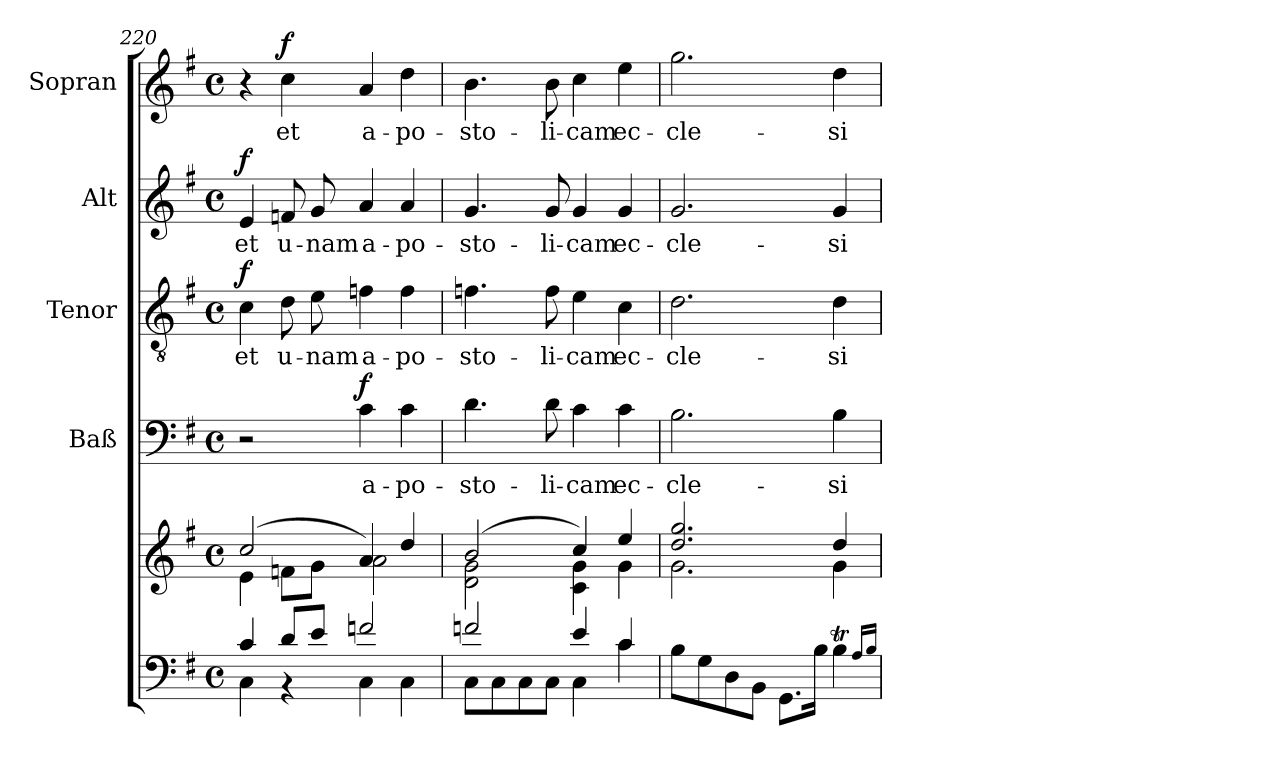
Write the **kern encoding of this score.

**kern	**kern	**kern	**text	**dynam	**kern	**text	**dynam	**kern	**text	**dynam	**kern	**text	**dynam
*part5	*part5	*part4	*part4	*part4	*part3	*part3	*part3	*part2	*part2	*part2	*part1	*part1	*part1
*staff6	*staff5	*staff4	*staff4	*staff4	*staff3	*staff3	*staff3	*staff2	*staff2	*staff2	*staff1	*staff1	*staff1
*	*	*I"Baß	*	*	*I"Tenor	*	*	*I"Alt	*	*	*I"Sopran	*	*
*	*	*I'Baß	*	*	*I'Ten	*	*	*I'Alt	*	*	*I'Sop	*	*
!!LO:PB:g=z
*clefF4	*clefG2	*clefF4	*	*	*clefGv2	*	*	*clefG2	*	*	*clefG2	*	*
*k[f#]	*k[f#]	*k[f#]	*	*	*k[f#]	*	*	*k[f#]	*	*	*k[f#]	*	*
*G:	*G:	*G:	*	*	*G:	*	*	*G:	*	*	*G:	*	*
*M4/4	*M4/4	*M4/4	*	*	*M4/4	*	*	*M4/4	*	*	*M4/4	*	*
*met(c)	*met(c)	*met(c)	*	*	*met(c)	*	*	*met(c)	*	*	*met(c)	*	*
=220	=220	=220	=220	=220	=220	=220	=220	=220	=220	=220	=220	=220	=220
*^	*^	*	*	*	*	*	*	*	*	*	*	*	*
!	!	!	!	!	!	!	!	!LO:LY:b	!LO:DY:a	!	!LO:LY:b	!LO:DY:a	!	!	!
4c/	4C\	(2cc/	4e\	2r	.	.	4c\	et	f	4e/	et	f	4r	.	.
!	!	!	!	!	!	!	!	!LO:LY:b	!	!	!LO:LY:b	!	!	!LO:LY:b	!LO:DY:a
8d/L	4r	.	8fn\L	.	.	.	8d\	u-	.	8fn/	u-	.	4cc\	et	f
!	!	!	!	!	!	!	!	!LO:LY:b	!	!	!LO:LY:b	!	!	!	!
8e/J	.	.	8g\J	.	.	.	8e\	-nam	.	8g/	-nam	.	.	.	.
!	!	!	!	!	!LO:LY:b	!LO:DY:a	!	!LO:LY:b	!	!	!LO:LY:b	!	!	!LO:LY:b	!
2fn/	4C\	4a/)	2a\	4c\	a-	f	4fn\	a-	.	4a/	a-	.	4a/	a-	.
!	!	!	!	!	!LO:LY:b	!	!	!LO:LY:b	!	!	!LO:LY:b	!	!	!LO:LY:b	!
.	4C\	4dd/	.	4c\	-po-	.	4f\	-po-	.	4a/	-po-	.	4dd\	-po-	.
=221	=221	=221	=221	=221	=221	=221	=221	=221	=221	=221	=221	=221	=221	=221	=221
!	!	!	!	!	!LO:LY:b	!	!	!LO:LY:b	!	!	!LO:LY:b	!	!	!LO:LY:b	!
2fn/	8C\L	(2b/	2d\ 2g\	4.d\	-sto-	.	4.fn\	-sto-	.	4.g/	-sto-	.	4.b\	-sto-	.
.	8C\	.	.	.	.	.	.	.	.	.	.	.	.	.	.
.	8C\	.	.	.	.	.	.	.	.	.	.	.	.	.	.
!	!	!	!	!	!LO:LY:b	!	!	!LO:LY:b	!	!	!LO:LY:b	!	!	!LO:LY:b	!
.	8C\J	.	.	8d\	-li-	.	8f\	-li-	.	8g/	-li-	.	8b\	-li-	.
!	!	!	!	!	!LO:LY:b	!	!	!LO:LY:b	!	!	!LO:LY:b	!	!	!LO:LY:b	!
4e/	4C\	4cc/)	4c\ 4g\	4c\	-cam	.	4e\	-cam	.	4g/	-cam	.	4cc\	-cam	.
!	!	!	!	!	!LO:LY:b	!	!	!LO:LY:b	!	!	!LO:LY:b	!	!	!LO:LY:b	!
4c/	4c\	4ee/	4g\	4c\	ec-	.	4c\	ec-	.	4g/	ec-	.	4ee\	ec-	.
=222	=222	=222	=222	=222	=222	=222	=222	=222	=222	=222	=222	=222	=222	=222	=222
!	!	!	!	!	!LO:LY:b	!	!	!LO:LY:b	!	!	!LO:LY:b	!	!	!LO:LY:b	!
*v	*v	*	*	*	*	*	*	*	*	*	*	*	*	*	*
8B\L	2.dd/ 2.gg/	2.g\	2.B\	-cle-	.	2.d\	-cle-	.	2.g/	-cle-	.	2.gg\	-cle-	.
8G\	.	.	.	.	.	.	.	.	.	.	.	.	.	.
8D\	.	.	.	.	.	.	.	.	.	.	.	.	.	.
8BB\J	.	.	.	.	.	.	.	.	.	.	.	.	.	.
8.GG\L	.	.	.	.	.	.	.	.	.	.	.	.	.	.
16B\Jk	.	.	.	.	.	.	.	.	.	.	.	.	.	.
!	!	!	!	!LO:LY:b	!	!	!LO:LY:b	!	!	!LO:LY:b	!	!	!LO:LY:b	!
4Bt\	4dd/	4g\	4B\	-si-	.	4d\	-si-	.	4g/	-si-	.	4dd\	-si-	.
*	*v	*v	*	*	*	*	*	*	*	*	*	*	*	*
16qA/LL	.	.	.	.	.	.	.	.	.	.	.	.	.
16qB/JJ	.	.	.	.	.	.	.	.	.	.	.	.	.
=	=	=	=	=	=	=	=	=	=	=	=	=	=
*-	*-	*-	*-	*-	*-	*-	*-	*-	*-	*-	*-	*-	*-
